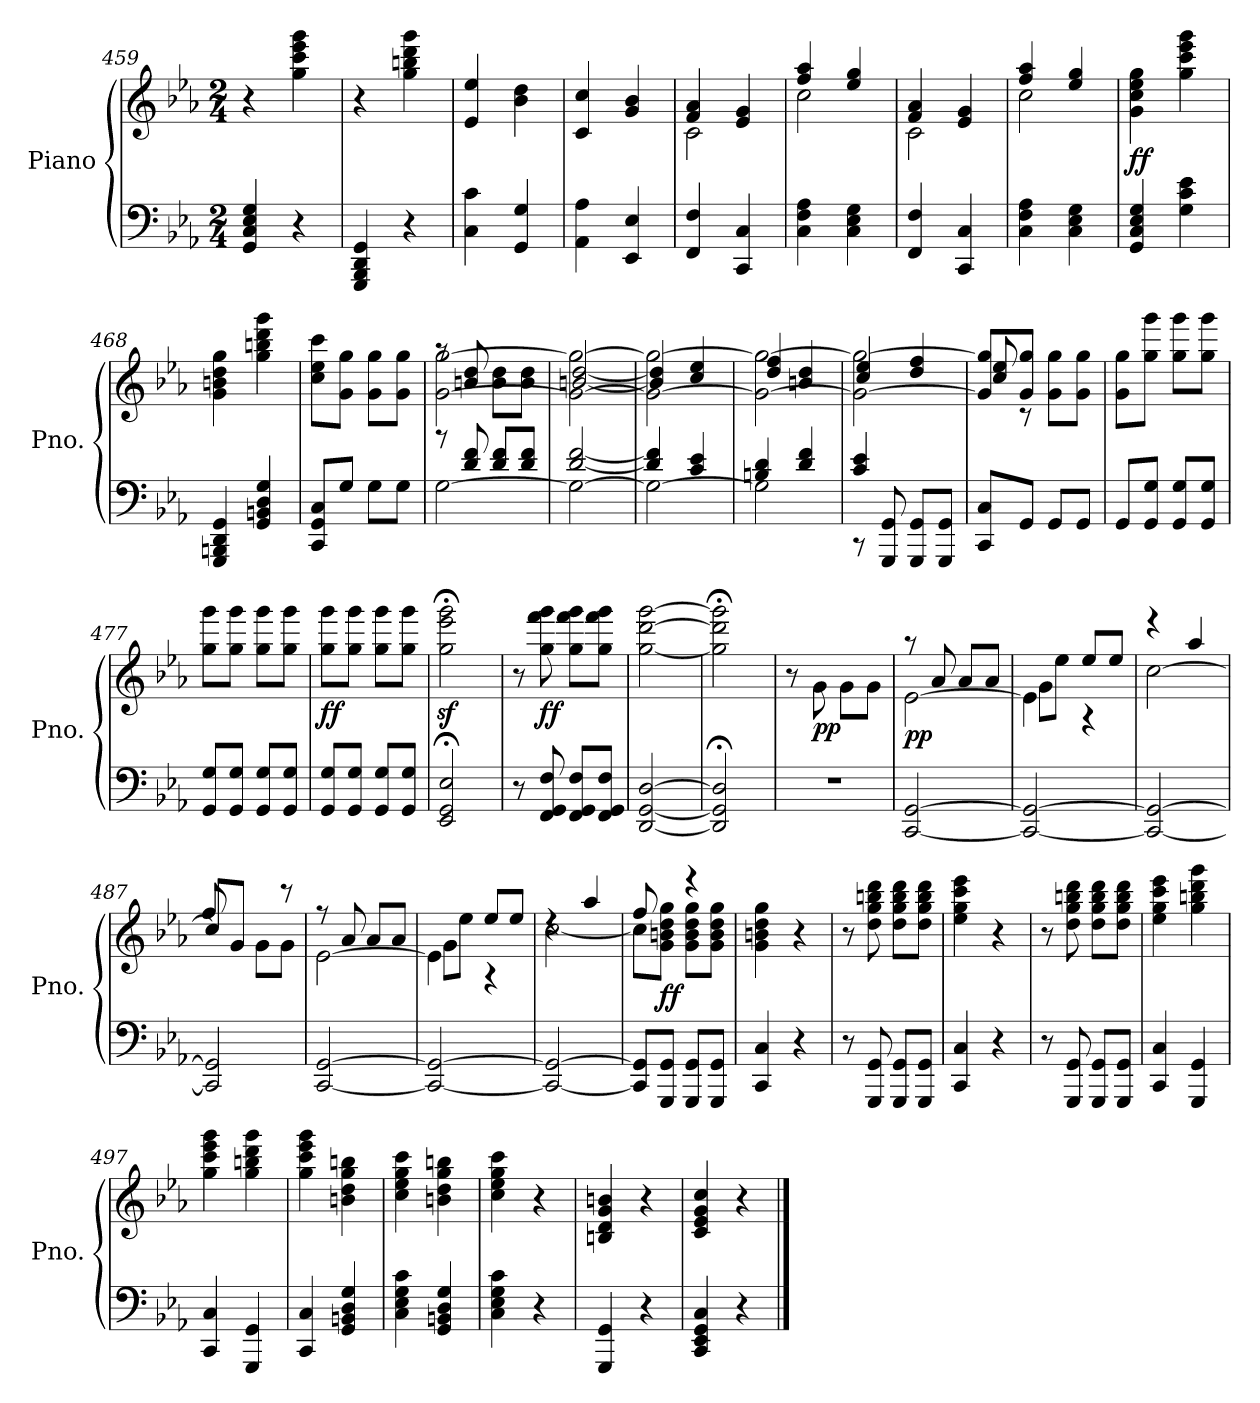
**kern	**kern	**dynam
*part1	*part1	*part1
*staff2	*staff1	*staff1/2
*I"Piano	*	*
*I'Pno.	*	*
!!LO:LB:g=z
*clefF4	*clefG2	*
*k[b-e-a-]	*k[b-e-a-]	*
*M2/4	*M2/4	*
=459	=459	=459
4GG/ 4C/ 4E-/ 4G/	4r	.
4r	4gg\ 4ccc\ 4eee-\ 4ggg\	.
=460	=460	=460
4GGG/ 4BBB-/ 4DD/ 4GG/	4r	.
4r	4gg\ 4bbn\ 4ddd\ 4ggg\	.
=461	=461	=461
4C\ 4c\	4e-/ 4ee-/	.
4GG/ 4G/	4b-\ 4dd\	.
=462	=462	=462
4AA-\ 4A-\	4c/ 4cc/	.
4EE-/ 4E-/	4g/ 4b-/	.
=463	=463	=463
*	*^	*
4FF/ 4F/	4f/ 4a-/	2c\	.
4CC/ 4C/	4e-/ 4g/	.	.
=464	=464	=464	=464
4C\ 4F\ 4A-\	4ff/ 4aa-/	2cc\	.
4C\ 4E-\ 4G\	4ee-/ 4gg/	.	.
=465	=465	=465	=465
4FF/ 4F/	4f/ 4a-/	2c\	.
4CC/ 4C/	4e-/ 4g/	.	.
=466	=466	=466	=466
4C\ 4F\ 4A-\	4ff/ 4aa-/	2cc\	.
4C\ 4E-\ 4G\	4ee-/ 4gg/	.	.
*	*v	*v	*
=467	=467	=467
!	!	!LO:DY:b
4GG/ 4C/ 4E-/ 4G/	4g\ 4cc\ 4ee-\ 4gg\	ff
4G\ 4c\ 4e-\	4gg\ 4ccc\ 4eee-\ 4ggg\	.
=468	=468	=468
4GGG/ 4BBBn/ 4DD/ 4GG/	4g\ 4bn\ 4dd\ 4gg\	.
4GG/ 4BBn/ 4D/ 4G/	4gg\ 4bbn\ 4ddd\ 4ggg\	.
!!LO:PB:g=z
=469	=469	=469
8CC/ 8GG/ 8C/L	8cc\ 8ee-\ 8ccc\L	.
8G/J	8g\ 8gg\J	.
8G\L	8g\ 8gg\L	.
8G\J	8g\ 8gg\J	.
=470	=470	=470
*^	*^	*
[2G\	8rb	[2g\ [2gg\	8raa	.
.	8d/ 8f/	.	8bn/ 8dd/	.
.	8d/ 8f/L	.	8b\ 8dd\L	.
.	8d/ 8f/J	.	8b\ 8dd\J	.
=471	=471	=471	=471	=471
2G\_	[2d/ [2f/	2g\_ 2gg\_	[2bn/ [2dd/	.
=472	=472	=472	=472	=472
2G\_	4d/] 4f/]	2g\_ 2gg\_	4b/] 4dd/]	.
.	4c/ 4e-/	.	4cc/ 4ee-/	.
=473	=473	=473	=473	=473
2G\]	4Bn/ 4d/	2g\_ 2gg\_	4dd/ 4ff/	.
.	4d/ 4f/	.	4bn/ 4dd/	.
=474	=474	=474	=474	=474
8rCC	4c/ 4e-/	2g\_ 2gg\_	4cc/ 4ee-/	.
8GGG/ 8GG/	.	.	.	.
8GGG/ 8GG/L	4rgyy	.	4dd/ 4ff/	.
8GGG/ 8GG/J	.	.	.	.
*v	*v	*	*	*
=475	=475	=475	=475
8CC/ 8C/L	8g/] 8gg/]L	8cc/ 8ee-/	.
8GG/J	8g/ 8gg/J	8r	.
8GG/L	8g\ 8gg\L	4raayy	.
8GG/J	8g\ 8gg\J	.	.
*	*v	*v	*
=476	=476	=476
8GG/L	8g\ 8gg\L	.
8GG/ 8G/J	8gg\ 8ggg\J	.
8GG/ 8G/L	8gg\ 8ggg\L	.
8GG/ 8G/J	8gg\ 8ggg\J	.
=477	=477	=477
8GG/ 8G/L	8gg\ 8ggg\L	.
8GG/ 8G/J	8gg\ 8ggg\J	.
8GG/ 8G/L	8gg\ 8ggg\L	.
8GG/ 8G/J	8gg\ 8ggg\J	.
!!LO:LB:g=z
=478	=478	=478
!	!	!LO:DY:b
8GG/ 8G/L	8gg\ 8ggg\L	ff
8GG/ 8G/J	8gg\ 8ggg\J	.
8GG/ 8G/L	8gg\ 8ggg\L	.
8GG/ 8G/J	8gg\ 8ggg\J	.
=479	=479	=479
2EE-/;< 2GG/;< 2E-/;<	2gg\z<;< 2eee-\z<;< 2ggg\z<;<	.
=480	=480	=480
8r	8r	.
!	!	!LO:DY:b
8FF/ 8GG/ 8F/	8gg\ 8fff\ 8ggg\	ff
8FF/ 8GG/ 8F/L	8gg\ 8fff\ 8ggg\L	.
8FF/ 8GG/ 8F/J	8gg\ 8fff\ 8ggg\J	.
=481	=481	=481
[2DD/ [2GG/ [2D/	[2gg\ [2ddd\ [2ggg\	.
=482	=482	=482
2DD/];< 2GG/];< 2D/];<	2gg\];< 2ddd\];< 2ggg\];<	.
=483	=483	=483
2r	8r	.
!	!	!LO:DY:b
.	8g\	pp
.	8g\L	.
.	8g\J	.
=484	=484	=484
*	*^	*
!	!	!	!LO:DY:b
[2CC/ [2GG/	[2e-\	8raa	pp
.	.	8a-/	.
.	.	8a-/L	.
.	.	8a-/J	.
=485	=485	=485	=485
2CC/_ 2GG/_	4e-\]	8g\L	.
.	.	8ee-\J	.
.	4rA	8ee-/L	.
.	.	8ee-/J	.
=486	=486	=486	=486
2CC/_ 2GG/_	[2cc\	4reee	.
.	.	4aa-/	.
!!LO:LB:g=z	!!
=487	=487	=487	=487
2CC/] 2GG/]	8cc/L]	8ff/	.
.	8g/J	4raayy	.
.	8g\L	.	.
.	8g\J	8rccc	.
=488	=488	=488	=488
[2CC/ [2GG/	[2e-\	8rff	.
.	.	8a-/	.
.	.	8a-/L	.
.	.	8a-/J	.
=489	=489	=489	=489
2CC/_ 2GG/_	4e-\]	8g\L	.
.	.	8ee-\J	.
.	4rA	8ee-/L	.
.	.	8ee-/J	.
=490	=490	=490	=490
2CC/_ 2GG/_	4rdd	[2cc\	.
.	4aa-/	.	.
=491	=491	=491	=491
8CC/] 8GG/]L	8ff/	8cc\L]	.
!	!	!	!LO:DY:b
8GGG/ 8GG/J	8ryy	8g\ 8bn\ 8dd\ 8gg\J	ff
8GGG/ 8GG/L	4r	8g\ 8b\ 8dd\ 8gg\L	.
8GGG/ 8GG/J	.	8g\ 8b\ 8dd\ 8gg\J	.
*	*v	*v	*
=492	=492	=492
4CC/ 4C/	4g\ 4bn\ 4dd\ 4gg\	.
4r	4r	.
=493	=493	=493
8r	8r	.
8GGG/ 8GG/	8dd\ 8gg\ 8bbn\ 8ddd\	.
8GGG/ 8GG/L	8dd\ 8gg\ 8bb\ 8ddd\L	.
8GGG/ 8GG/J	8dd\ 8gg\ 8bb\ 8ddd\J	.
=494	=494	=494
4CC/ 4C/	4ee-\ 4gg\ 4ccc\ 4eee-\	.
4r	4r	.
=495	=495	=495
8r	8r	.
8GGG/ 8GG/	8dd\ 8gg\ 8bbn\ 8ddd\	.
8GGG/ 8GG/L	8dd\ 8gg\ 8bb\ 8ddd\L	.
8GGG/ 8GG/J	8dd\ 8gg\ 8bb\ 8ddd\J	.
!!LO:LB:g=z
=496	=496	=496
4CC/ 4C/	4ee-\ 4gg\ 4ccc\ 4eee-\	.
4GGG/ 4GG/	4gg\ 4bbn\ 4ddd\ 4ggg\	.
=497	=497	=497
4CC/ 4C/	4gg\ 4ccc\ 4eee-\ 4ggg\	.
4GGG/ 4GG/	4gg\ 4bbn\ 4ddd\ 4ggg\	.
=498	=498	=498
4CC/ 4C/	4gg\ 4ccc\ 4eee-\ 4ggg\	.
4GG/ 4BBn/ 4D/ 4G/	4bn\ 4dd\ 4gg\ 4bbn\	.
=499	=499	=499
4C\ 4E-\ 4G\ 4c\	4cc\ 4ee-\ 4gg\ 4ccc\	.
4GG/ 4BBn/ 4D/ 4G/	4bn\ 4dd\ 4gg\ 4bbn\	.
=500	=500	=500
4C\ 4E-\ 4G\ 4c\	4cc\ 4ee-\ 4gg\ 4ccc\	.
4r	4r	.
=501	=501	=501
4GGG/ 4GG/	4Bn/ 4d/ 4g/ 4bn/	.
4r	4r	.
=502	=502	=502
4CC/ 4EE-/ 4GG/ 4C/	4c/ 4e-/ 4g/ 4cc/	.
4r	4r	.
==	==	==
*-	*-	*-
